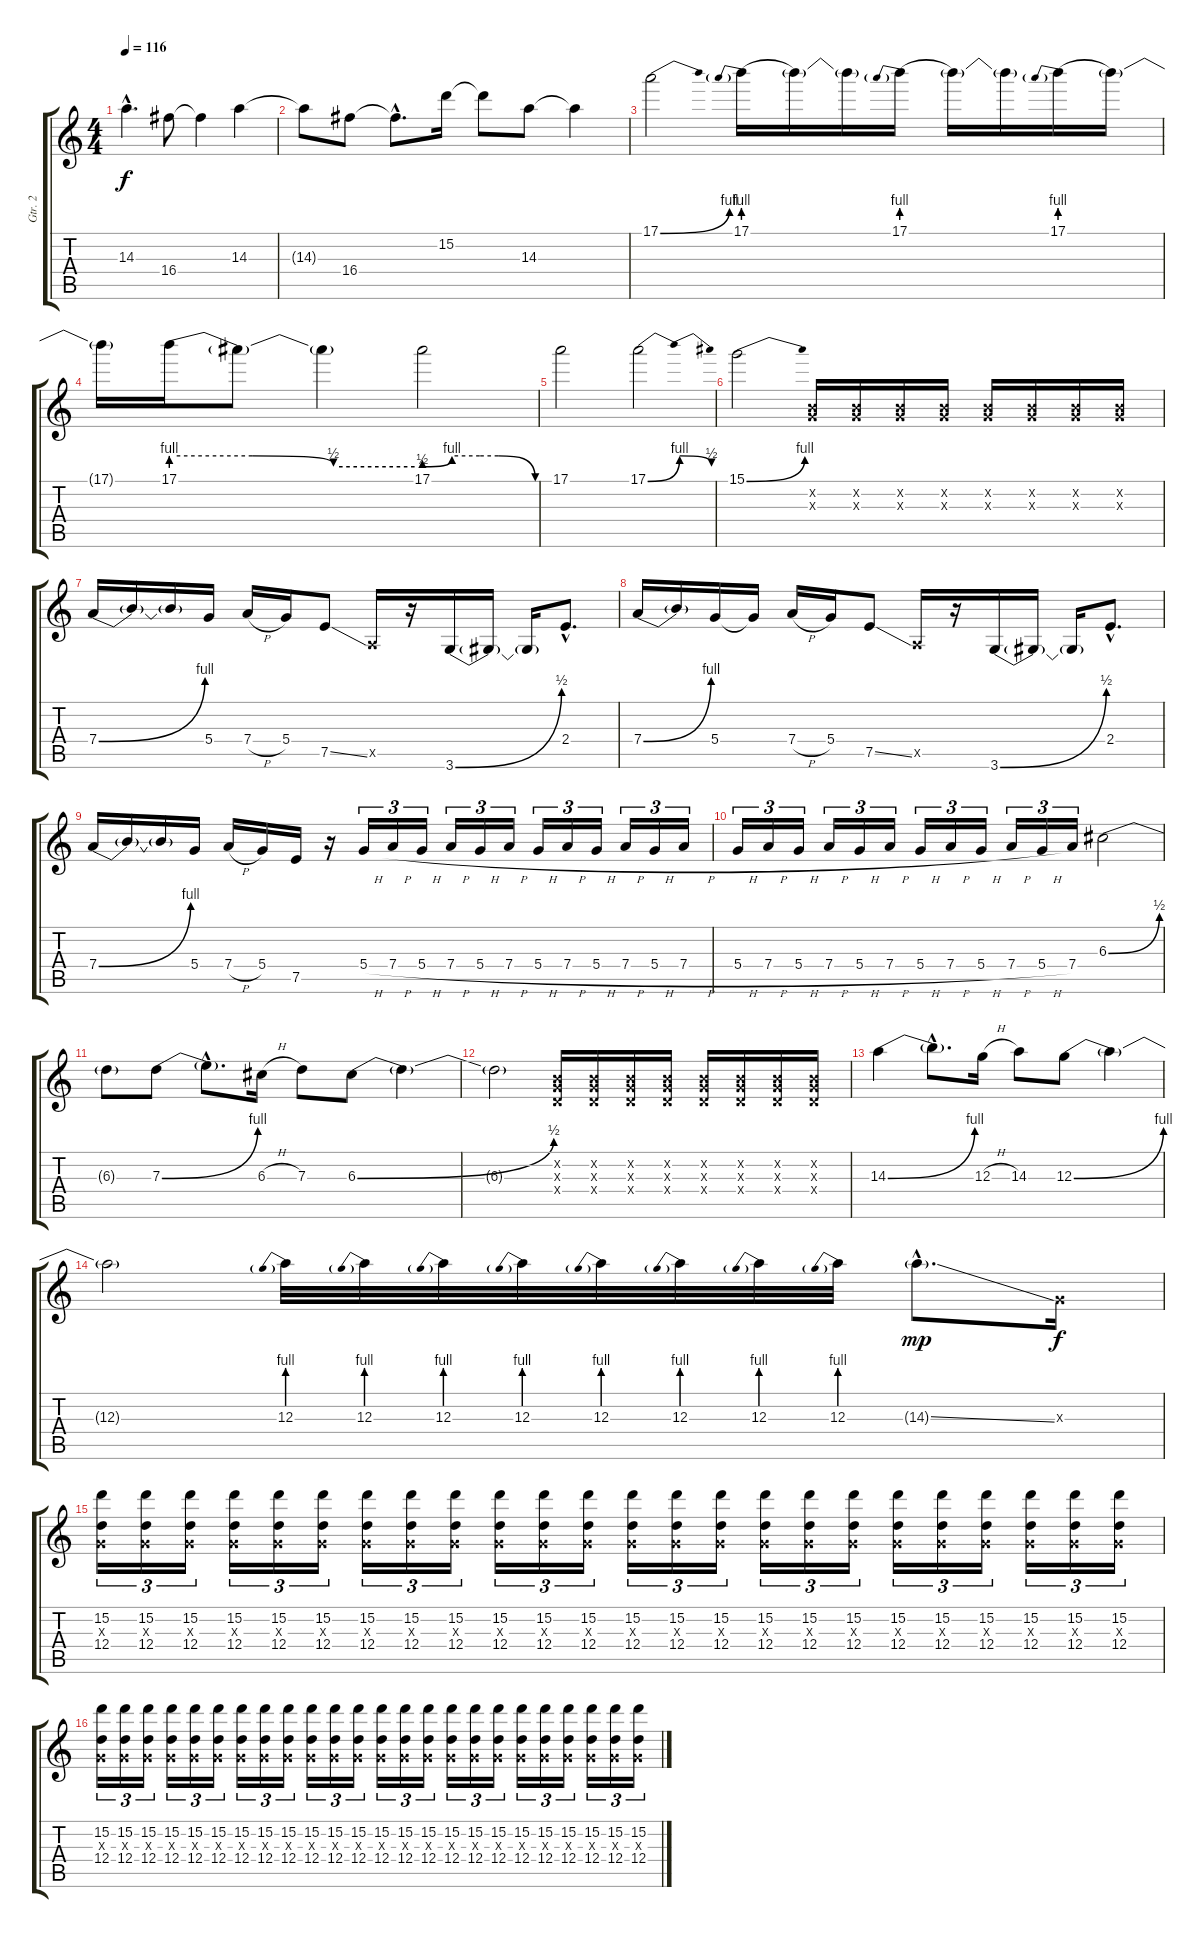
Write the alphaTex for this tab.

\track ("Gtr. 2" "Gtr. 2") {instrument distortionguitar}
\staff {score tabs}
\tuning (E4 B3 G3 D3 A2 E2) {hide}
\ts (4 4)
\tempo 116
\clef g2
\ks c
14.3{hac}.4{d dy f} 16.4.8 16.4{t}.4 14.3.4 |
14.3{t}.8 16.4.8 16.4{hac t}.8{d} 15.2.16 15.2{t}.8 14.3.8 14.3{t}.4 |
17.1{be (bend 0 0 60 4)}.2 17.1{be (prebend 0 4 60 4)}.16 17.1{t}.16 17.1{t}.16 17.1{be (prebend 0 4 60 4)}.16 17.1{t}.16 17.1{t}.16 17.1{be (prebend 0 4 60 4)}.16 17.1{t}.16 |
17.1{t}.16 17.1{be (custom 0 4 20 4 40 2 60 2)}.16 17.1{t}.8 17.1{t}.4 17.1{be (custom 0 2 15 4 30 4 40 4 60 0)}.2 |
17.1.2 17.1{be (bendrelease 0 0 15 4 30 4 60 2)}.2 |
15.1{be (bend 0 0 60 4)}.2 (0.2{x} 0.3{x}).16 (0.2{x} 0.3{x}).16 (0.2{x} 0.3{x}).16 (0.2{x} 0.3{x}).16 (0.2{x} 0.3{x}).16 (0.2{x} 0.3{x}).16 (0.2{x} 0.3{x}).16 (0.2{x} 0.3{x}).16 |
7.4{be (bend 0 0 60 4)}.16 7.4{t}.16 7.4{t}.16 5.4.16 7.4{h}.16 5.4.16 7.5{ss}.8 0.5{x}.16 r.16 3.6{be (bend 0 0 60 2)}.16 3.6{t}.16 3.6{t}.16 2.4{hac}.8{d} |
7.4{be (bend 0 0 60 4)}.16 7.4{t}.16 5.4.16 5.4{t}.16 7.4{h}.16 5.4.16 7.5{ss}.8 0.5{x}.16 r.16 3.6{be (bend 0 0 60 2)}.16 3.6{t}.16 3.6{t}.16 2.4{hac}.8{d} |
7.4{be (bend 0 0 60 4)}.16 7.4{t}.16 7.4{t}.16 5.4.16 7.4{h}.16 5.4.16 7.5.16 r.16 5.4{h}.16{tu (3 2)} 7.4{h}.16{tu (3 2)} 5.4{h}.16{tu (3 2)} 7.4{h}.16{tu (3 2)} 5.4{h}.16{tu (3 2)} 7.4{h}.16{tu (3 2)} 5.4{h}.16{tu (3 2)} 7.4{h}.16{tu (3 2)} 5.4{h}.16{tu (3 2)} 7.4{h}.16{tu (3 2)} 5.4{h}.16{tu (3 2)} 7.4{h}.16{tu (3 2)} |
5.4{h}.16{tu (3 2)} 7.4{h}.16{tu (3 2)} 5.4{h}.16{tu (3 2)} 7.4{h}.16{tu (3 2)} 5.4{h}.16{tu (3 2)} 7.4{h}.16{tu (3 2)} 5.4{h}.16{tu (3 2)} 7.4{h}.16{tu (3 2)} 5.4{h}.16{tu (3 2)} 7.4{h}.16{tu (3 2)} 5.4{h}.16{tu (3 2)} 7.4.16{tu (3 2)} 6.3{be (bend 0 0 60 2)}.2 |
6.3{t}.8 7.3{be (bend 0 0 60 4)}.8 7.3{hac t}.8{d} 6.3{h}.16 7.3.8 6.3{be (bend 0 0 60 2)}.8 6.3{t}.4 |
6.3{t}.2 (0.2{x} 0.3{x} 0.4{x}).16 (0.2{x} 0.3{x} 0.4{x}).16 (0.2{x} 0.3{x} 0.4{x}).16 (0.2{x} 0.3{x} 0.4{x}).16 (0.2{x} 0.3{x} 0.4{x}).16 (0.2{x} 0.3{x} 0.4{x}).16 (0.2{x} 0.3{x} 0.4{x}).16 (0.2{x} 0.3{x} 0.4{x}).16 |
14.3{be (bend 0 0 60 4)}.4 14.3{hac t}.8{d} 12.3{h}.16 14.3.8 12.3{be (bend 0 0 60 4)}.8 12.3{t}.4 |
12.3{t}.2 12.3{be (prebend 0 4 60 4)}.32 12.3{be (prebend 0 4 60 4)}.32 12.3{be (prebend 0 4 60 4)}.32 12.3{be (prebend 0 4 60 4)}.32 12.3{be (prebend 0 4 60 4)}.32 12.3{be (prebend 0 4 60 4)}.32 12.3{be (prebend 0 4 60 4)}.32 12.3{be (prebend 0 4 60 4)}.32 14.3{ss g hac}.8{d dy mp} 0.3{x}.16{dy f} |
(15.2 0.3{x} 12.4).16{tu (3 2)} (15.2 0.3{x} 12.4).16{tu (3 2)} (15.2 0.3{x} 12.4).16{tu (3 2)} (15.2 0.3{x} 12.4).16{tu (3 2)} (15.2 0.3{x} 12.4).16{tu (3 2)} (15.2 0.3{x} 12.4).16{tu (3 2)} (15.2 0.3{x} 12.4).16{tu (3 2)} (15.2 0.3{x} 12.4).16{tu (3 2)} (15.2 0.3{x} 12.4).16{tu (3 2)} (15.2 0.3{x} 12.4).16{tu (3 2)} (15.2 0.3{x} 12.4).16{tu (3 2)} (15.2 0.3{x} 12.4).16{tu (3 2)} (15.2 0.3{x} 12.4).16{tu (3 2)} (15.2 0.3{x} 12.4).16{tu (3 2)} (15.2 0.3{x} 12.4).16{tu (3 2)} (15.2 0.3{x} 12.4).16{tu (3 2)} (15.2 0.3{x} 12.4).16{tu (3 2)} (15.2 0.3{x} 12.4).16{tu (3 2)} (15.2 0.3{x} 12.4).16{tu (3 2)} (15.2 0.3{x} 12.4).16{tu (3 2)} (15.2 0.3{x} 12.4).16{tu (3 2)} (15.2 0.3{x} 12.4).16{tu (3 2)} (15.2 0.3{x} 12.4).16{tu (3 2)} (15.2 0.3{x} 12.4).16{tu (3 2)} |
(15.2 0.3{x} 12.4).16{tu (3 2)} (15.2 0.3{x} 12.4).16{tu (3 2)} (15.2 0.3{x} 12.4).16{tu (3 2)} (15.2 0.3{x} 12.4).16{tu (3 2)} (15.2 0.3{x} 12.4).16{tu (3 2)} (15.2 0.3{x} 12.4).16{tu (3 2)} (15.2 0.3{x} 12.4).16{tu (3 2)} (15.2 0.3{x} 12.4).16{tu (3 2)} (15.2 0.3{x} 12.4).16{tu (3 2)} (15.2 0.3{x} 12.4).16{tu (3 2)} (15.2 0.3{x} 12.4).16{tu (3 2)} (15.2 0.3{x} 12.4).16{tu (3 2)} (15.2 0.3{x} 12.4).16{tu (3 2)} (15.2 0.3{x} 12.4).16{tu (3 2)} (15.2 0.3{x} 12.4).16{tu (3 2)} (15.2 0.3{x} 12.4).16{tu (3 2)} (15.2 0.3{x} 12.4).16{tu (3 2)} (15.2 0.3{x} 12.4).16{tu (3 2)} (15.2 0.3{x} 12.4).16{tu (3 2)} (15.2 0.3{x} 12.4).16{tu (3 2)} (15.2 0.3{x} 12.4).16{tu (3 2)} (15.2 0.3{x} 12.4).16{tu (3 2)} (15.2 0.3{x} 12.4).16{tu (3 2)} (15.2 0.3{x} 12.4).16{tu (3 2)}
